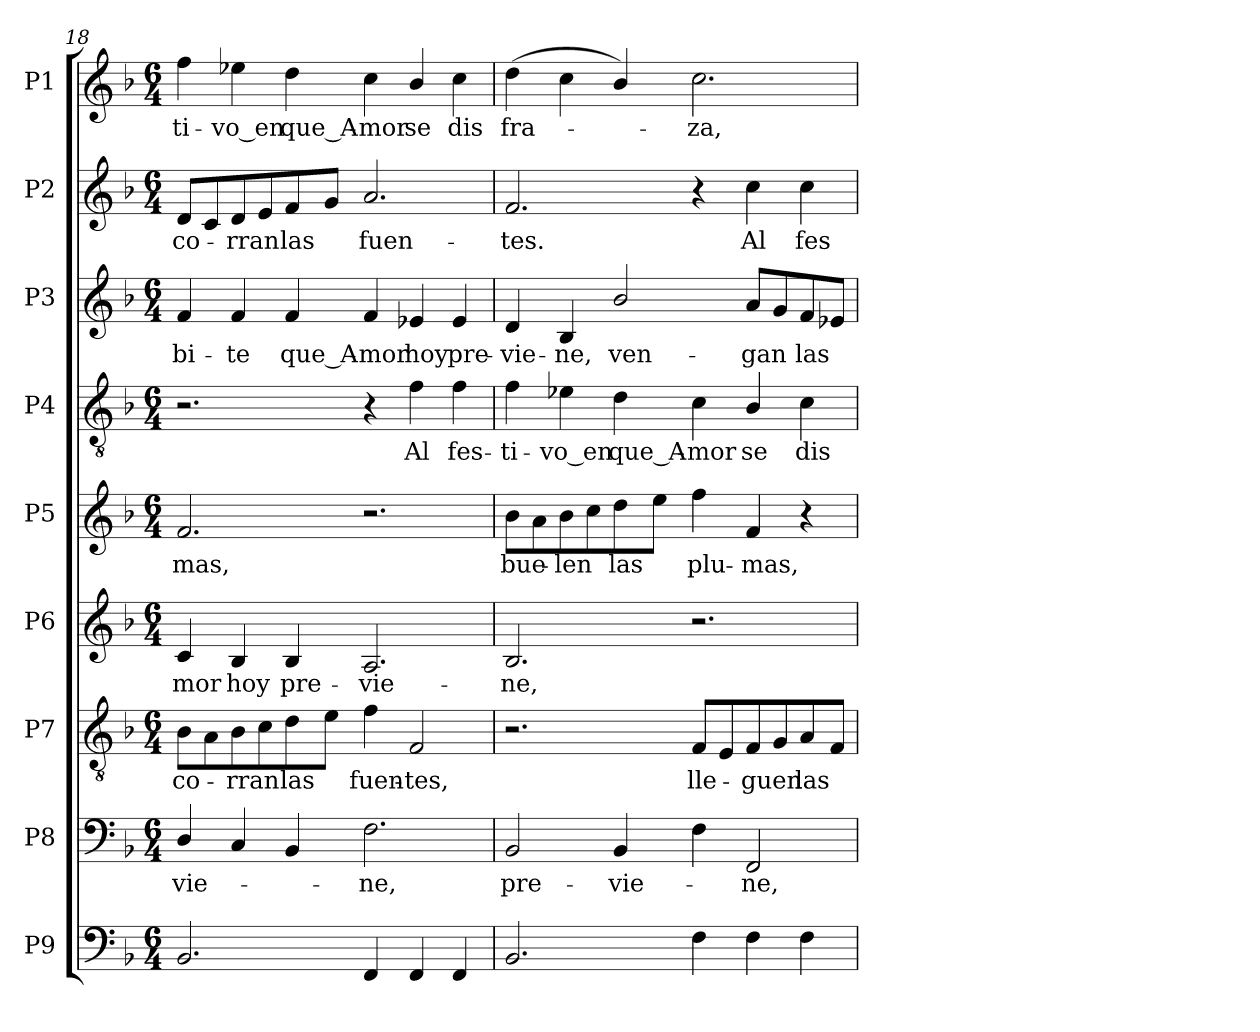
**kern	**kern	**text	**kern	**text	**kern	**text	**kern	**text	**kern	**text	**kern	**text	**kern	**text	**kern	**text
*part9	*part8	*part8	*part7	*part7	*part6	*part6	*part5	*part5	*part4	*part4	*part3	*part3	*part2	*part2	*part1	*part1
*staff9	*staff8	*staff8	*staff7	*staff7	*staff6	*staff6	*staff5	*staff5	*staff4	*staff4	*staff3	*staff3	*staff2	*staff2	*staff1	*staff1
*I"P9	*I"P8	*	*I"P7	*	*I"P6	*	*I"P5	*	*I"P4	*	*I"P3	*	*I"P2	*	*I"P1	*
*clefF4	*clefF4	*	*clefGv2	*	*clefG2	*	*clefG2	*	*clefGv2	*	*clefG2	*	*clefG2	*	*clefG2	*
*	*	*	*ITrd7c12	*	*	*	*	*	*ITrd7c12	*	*	*	*	*	*	*
*k[b-]	*k[b-]	*	*k[b-]	*	*k[b-]	*	*k[b-]	*	*k[b-]	*	*k[b-]	*	*k[b-]	*	*k[b-]	*
*F:	*F:	*	*F:	*	*F:	*	*F:	*	*F:	*	*F:	*	*F:	*	*F:	*
*M6/4	*M6/4	*	*M6/4	*	*M6/4	*	*M6/4	*	*M6/4	*	*M6/4	*	*M6/4	*	*M6/4	*
=18	=18	=18	=18	=18	=18	=18	=18	=18	=18	=18	=18	=18	=18	=18	=18	=18
!	!	!LO:LY:b:color=#000000	!	!	!	!	!	!	!	!	!	!	!	!	!	!
!	!	!	!	!LO:LY:b:color=#000000	!	!	!	!	!	!	!	!	!	!	!	!
!	!	!	!	!	!	!LO:LY:b:color=#000000	!	!	!	!	!	!	!	!	!	!
!	!	!	!	!	!	!	!	!LO:LY:b:color=#000000	!	!	!	!	!	!	!	!
!	!	!	!	!	!	!	!	!	!	!	!	!LO:LY:b:color=#000000	!	!	!	!
!	!	!	!	!	!	!	!	!	!	!	!	!	!	!LO:LY:b:color=#000000	!	!
!	!	!	!	!	!	!	!	!	!	!	!	!	!	!	!	!LO:LY:b:color=#000000
2.BB-i/	4Di/	-vie-	8BB-i\L	co-	4ci/	-mor	2.fi/	-mas,	2.r	.	4fi/	-bi-	8di/L	co-	4ffi\	-ti-
.	.	.	8AAi\	.	.	.	.	.	.	.	.	.	8ci/	.	.	.
!	!	!	!	!LO:LY:b:color=#000000	!	!	!	!	!	!	!	!	!	!	!	!
!	!	!	!	!	!	!LO:LY:b:color=#000000	!	!	!	!	!	!	!	!	!	!
!	!	!	!	!	!	!	!	!	!	!	!	!LO:LY:b:color=#000000	!	!	!	!
!	!	!	!	!	!	!	!	!	!	!	!	!	!	!LO:LY:b:color=#000000	!	!
!	!	!	!	!	!	!	!	!	!	!	!	!	!	!	!	!LO:LY:b:color=#000000
.	4Ci/	.	8BB-i\	-rran	4B-i/	hoy	.	.	.	.	4fi/	-te	8di/	-rran	4ee-Xi\	-vo_en
.	.	.	8Ci\	.	.	.	.	.	.	.	.	.	8ei/	.	.	.
!	!	!	!	!LO:LY:b:color=#000000	!	!	!	!	!	!	!	!	!	!	!	!
!	!	!	!	!	!	!LO:LY:b:color=#000000	!	!	!	!	!	!	!	!	!	!
!	!	!	!	!	!	!	!	!	!	!	!	!LO:LY:b:color=#000000	!	!	!	!
!	!	!	!	!	!	!	!	!	!	!	!	!	!	!LO:LY:b:color=#000000	!	!
!	!	!	!	!	!	!	!	!	!	!	!	!	!	!	!	!LO:LY:b:color=#000000
.	4BB-i/	.	8Di\	las	4B-i/	pre-	.	.	.	.	4fi/	que_A-	8fi/	las	4ddi\	que_A-
.	.	.	8Ei\J	.	.	.	.	.	.	.	.	.	8gi/J	.	.	.
!	!	!LO:LY:b:color=#000000	!	!	!	!	!	!	!	!	!	!	!	!	!	!
!	!	!	!	!LO:LY:b:color=#000000	!	!	!	!	!	!	!	!	!	!	!	!
!	!	!	!	!	!	!LO:LY:b:color=#000000	!	!	!	!	!	!	!	!	!	!
!	!	!	!	!	!	!	!	!	!	!	!	!LO:LY:b:color=#000000	!	!	!	!
!	!	!	!	!	!	!	!	!	!	!	!	!	!	!LO:LY:b:color=#000000	!	!
!	!	!	!	!	!	!	!	!	!	!	!	!	!	!	!	!LO:LY:b:color=#000000
4FFi/	2.Fi\	-ne,	4Fi\	fuen-	2.Ai/	-vie-	2.r	.	4r	.	4fi/	-mor	2.ai/	fuen-	4cci\	-mor
!	!	!	!	!LO:LY:b:color=#000000	!	!	!	!	!	!	!	!	!	!	!	!
!	!	!	!	!	!	!	!	!	!	!LO:LY:b:color=#000000	!	!	!	!	!	!
!	!	!	!	!	!	!	!	!	!	!	!	!LO:LY:b:color=#000000	!	!	!	!
!	!	!	!	!	!	!	!	!	!	!	!	!	!	!	!	!LO:LY:b:color=#000000
4FFi/	.	.	2FFi/	-tes,	.	.	.	.	4Fi\	Al	4e-Xi/	hoy	.	.	4b-i/	se
!	!	!	!	!	!	!	!	!	!	!LO:LY:b:color=#000000	!	!	!	!	!	!
!	!	!	!	!	!	!	!	!	!	!	!	!LO:LY:b:color=#000000	!	!	!	!
!	!	!	!	!	!	!	!	!	!	!	!	!	!	!	!	!LO:LY:b:color=#000000
4FFi/	.	.	.	.	.	.	.	.	4Fi\	fes-	4e-i/	pre-	.	.	4cci\	dis
!!LO:PB:g=z
=19	=19	=19	=19	=19	=19	=19	=19	=19	=19	=19	=19	=19	=19	=19	=19	=19
!	!	!LO:LY:b:color=#000000	!	!	!	!	!	!	!	!	!	!	!	!	!	!
!	!	!	!	!	!	!LO:LY:b:color=#000000	!	!	!	!	!	!	!	!	!	!
!	!	!	!	!	!	!	!	!LO:LY:b:color=#000000	!	!	!	!	!	!	!	!
!	!	!	!	!	!	!	!	!	!	!LO:LY:b:color=#000000	!	!	!	!	!	!
!	!	!	!	!	!	!	!	!	!	!	!	!LO:LY:b:color=#000000	!	!	!	!
!	!	!	!	!	!	!	!	!	!	!	!	!	!	!LO:LY:b:color=#000000	!	!
!	!	!	!	!	!	!	!	!	!	!	!	!	!	!	!	!LO:LY:b:color=#000000
2.BB-i/	2BB-i/	pre-	2.r	.	2.B-i/	-ne,	8b-i\L	bue-	4Fi\	-ti-	4di/	-vie-	2.fi/	-tes.	(4ddi\	fra-
.	.	.	.	.	.	.	8ai\	.	.	.	.	.	.	.	.	.
!	!	!	!	!	!	!	!	!LO:LY:b:color=#000000	!	!	!	!	!	!	!	!
!	!	!	!	!	!	!	!	!	!	!LO:LY:b:color=#000000	!	!	!	!	!	!
!	!	!	!	!	!	!	!	!	!	!	!	!LO:LY:b:color=#000000	!	!	!	!
.	.	.	.	.	.	.	8b-i\	-len	4E-Xi\	-vo_en	4B-i/	-ne,	.	.	4cci\	.
.	.	.	.	.	.	.	8cci\	.	.	.	.	.	.	.	.	.
!	!	!LO:LY:b:color=#000000	!	!	!	!	!	!	!	!	!	!	!	!	!	!
!	!	!	!	!	!	!	!	!LO:LY:b:color=#000000	!	!	!	!	!	!	!	!
!	!	!	!	!	!	!	!	!	!	!LO:LY:b:color=#000000	!	!	!	!	!	!
!	!	!	!	!	!	!	!	!	!	!	!	!LO:LY:b:color=#000000	!	!	!	!
.	4BB-i/	-vie-	.	.	.	.	8ddi\	las	4Di\	que_A-	2b-i/	ven-	.	.	4b-i/)	.
.	.	.	.	.	.	.	8eei\J	.	.	.	.	.	.	.	.	.
!	!	!	!	!LO:LY:b:color=#000000	!	!	!	!	!	!	!	!	!	!	!	!
!	!	!	!	!	!	!	!	!LO:LY:b:color=#000000	!	!	!	!	!	!	!	!
!	!	!	!	!	!	!	!	!	!	!LO:LY:b:color=#000000	!	!	!	!	!	!
!	!	!	!	!	!	!	!	!	!	!	!	!	!	!	!	!LO:LY:b:color=#000000
4Fi\	4Fi\	.	8FFi/L	lle-	2.r	.	4ffi\	plu-	4Ci\	-mor	.	.	4r	.	2.cci\	-za,
.	.	.	8EEi/	.	.	.	.	.	.	.	.	.	.	.	.	.
!	!	!LO:LY:b:color=#000000	!	!	!	!	!	!	!	!	!	!	!	!	!	!
!	!	!	!	!LO:LY:b:color=#000000	!	!	!	!	!	!	!	!	!	!	!	!
!	!	!	!	!	!	!	!	!LO:LY:b:color=#000000	!	!	!	!	!	!	!	!
!	!	!	!	!	!	!	!	!	!	!LO:LY:b:color=#000000	!	!	!	!	!	!
!	!	!	!	!	!	!	!	!	!	!	!	!LO:LY:b:color=#000000	!	!	!	!
!	!	!	!	!	!	!	!	!	!	!	!	!	!	!LO:LY:b:color=#000000	!	!
4Fi\	2FFi/	-ne,	8FFi/	-guen	.	.	4fi/	-mas,	4BB-i/	se	8ai/L	-gan	4cci\	Al	.	.
.	.	.	8GGi/	.	.	.	.	.	.	.	8gi/	.	.	.	.	.
!	!	!	!	!LO:LY:b:color=#000000	!	!	!	!	!	!	!	!	!	!	!	!
!	!	!	!	!	!	!	!	!	!	!LO:LY:b:color=#000000	!	!	!	!	!	!
!	!	!	!	!	!	!	!	!	!	!	!	!LO:LY:b:color=#000000	!	!	!	!
!	!	!	!	!	!	!	!	!	!	!	!	!	!	!LO:LY:b:color=#000000	!	!
4Fi\	.	.	8AAi/	las	.	.	4r	.	4Ci\	dis-	8fi/	las	4cci\	fes-	.	.
.	.	.	8FFi/J	.	.	.	.	.	.	.	8e-Xi/J	.	.	.	.	.
=	=	=	=	=	=	=	=	=	=	=	=	=	=	=	=	=
*-	*-	*-	*-	*-	*-	*-	*-	*-	*-	*-	*-	*-	*-	*-	*-	*-
